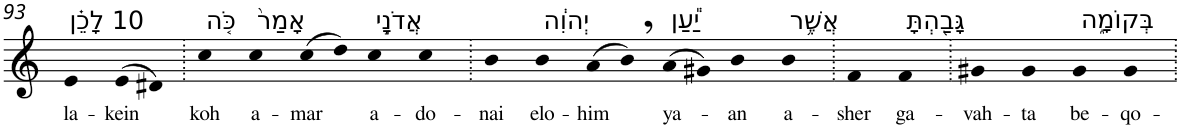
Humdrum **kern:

**kern	**text
*part1	*part1
*staff1	*staff1
*I"Piano	*
*I'Pno	*
!!LO:PB:g=z
*clefG2	*
*k[]	*
=93	=93
!LO:TX:a:t=10 לָכֵ֗ן	!
!	!LO:LY:b
4e	la-
!	!LO:LY:b
(>8e	-kein
8d#X)	.
=94.	=94.
!LO:TX:a:t=כֹּ֤ה	!
!	!LO:LY:b
4cc	koh
!LO:TX:a:t=אָמַר֙	!
!	!LO:LY:b
4cc	a-
!	!LO:LY:b
(>8cc	-mar
8dd)	.
!LO:TX:a:t=אֲדֹנָ֣י	!
!	!LO:LY:b
4cc	a-
!	!LO:LY:b
4cc	-do-
=95.	=95.
!	!LO:LY:b
4b	-nai
!LO:TX:a:t=יְהוִ֔ה	!
!	!LO:LY:b
4b	elo-
!	!LO:LY:b
(>8a	-him
8b,)	.
!LO:TX:a:t=יַ֕עַן	!
!	!LO:LY:b
(>8a	ya-
8g#X)	.
!	!LO:LY:b
4b	-an
!LO:TX:a:t=אֲשֶׁ֥ר	!
!	!LO:LY:b
4b	a-
=96.	=96.
!	!LO:LY:b
4f	-sher
!LO:TX:a:t=גָּבַ֖הְתָּ	!
!	!LO:LY:b
4f	ga-
=97.	=97.
!	!LO:LY:b
4g#X	-vah-
!	!LO:LY:b
4g#	-ta
!LO:TX:a:t=בְּקוֹמָ֑ה	!
!	!LO:LY:b
4g#	be-
!	!LO:LY:b
4g#	-qo-
=.	=.
*-	*-
